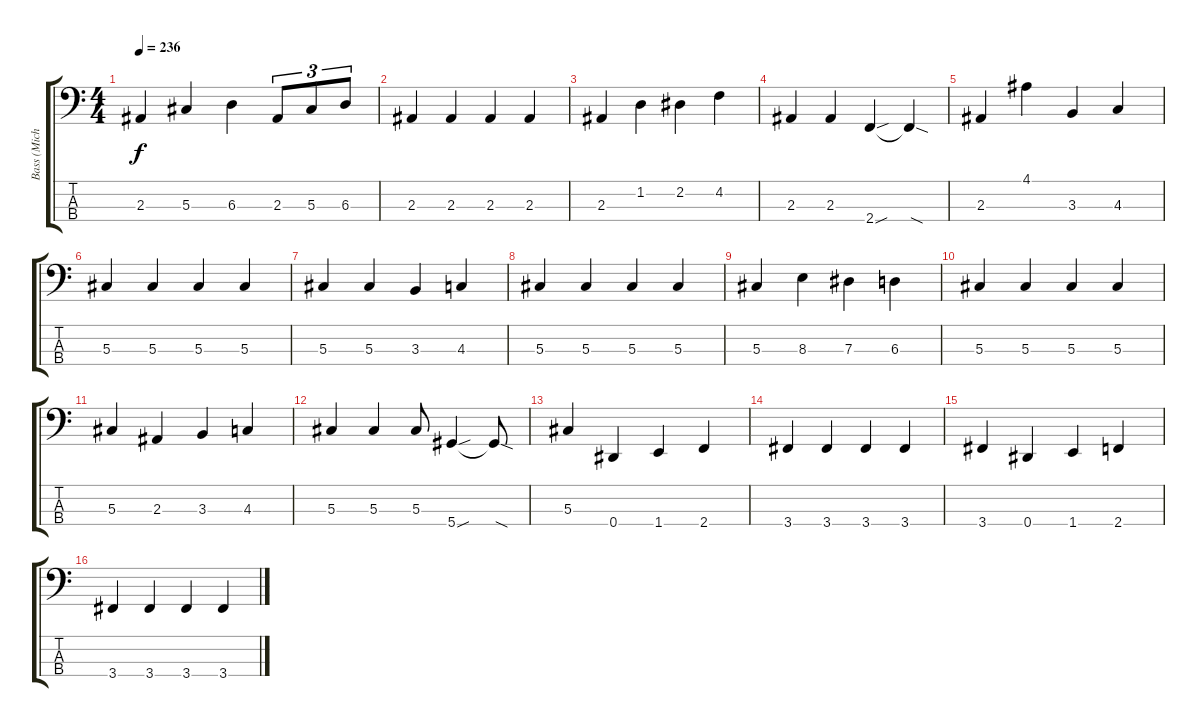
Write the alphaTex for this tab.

\track ("Bass (Michael Anthony)" "Bass (Mich") {instrument electricbassfinger}
\staff {score tabs}
\tuning (Gb2 Db2 Ab1 Eb1) {hide}
\ts (4 4)
\tempo 236
\clef f4
\ks c
2.3.4{dy f} 5.3.4 6.3.4 2.3.8{tu (3 2)} 5.3.8{tu (3 2)} 6.3.8{tu (3 2)} |
2.3.4 2.3.4 2.3.4 2.3.4 |
2.3.4 1.2.4 2.2.4 4.2.4 |
2.3.4 2.3.4 2.4{sou}.4 2.4{sod t}.4 |
2.3.4 4.1.4 3.3.4 4.3.4 |
5.3.4 5.3.4 5.3.4 5.3.4 |
5.3.4 5.3.4 3.3.4 4.3.4 |
5.3.4 5.3.4 5.3.4 5.3.4 |
5.3.4 8.3.4 7.3.4 6.3.4 |
5.3.4 5.3.4 5.3.4 5.3.4 |
5.3.4 2.3.4 3.3.4 4.3.4 |
5.3.4 5.3.4 5.3.8 5.4{sou}.4 5.4{sod t}.8 |
5.3.4 0.4.4 1.4.4 2.4.4 |
3.4.4 3.4.4 3.4.4 3.4.4 |
3.4.4 0.4.4 1.4.4 2.4.4 |
3.4.4 3.4.4 3.4.4 3.4.4
